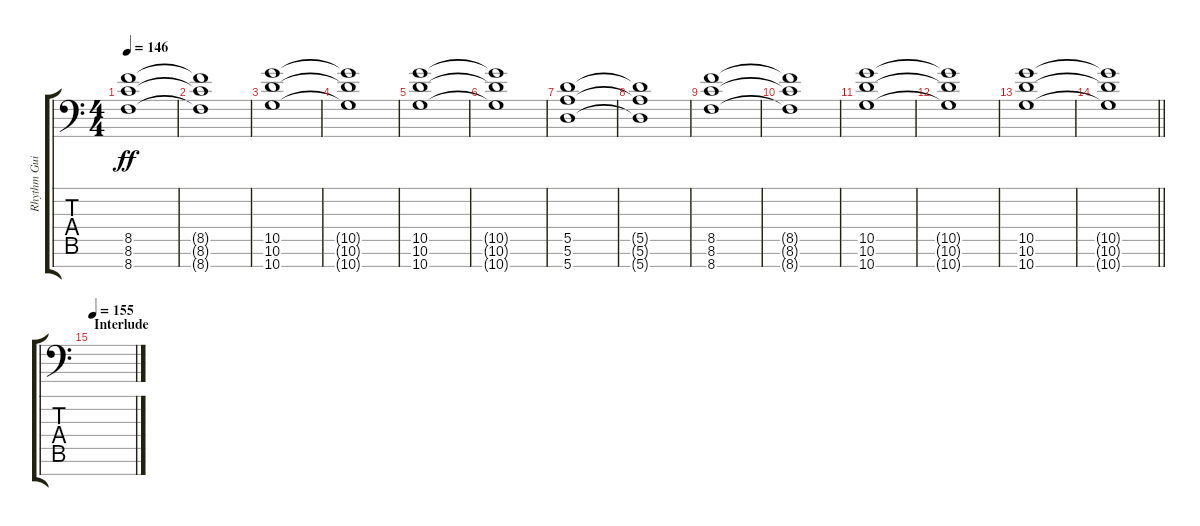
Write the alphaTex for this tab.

\track ("Rhythm Guitar" "Rhythm Gui") {instrument distortionguitar}
\staff {score tabs}
\tuning (E4 B3 G3 D3 A2 E2 A1) {hide}
\ts (4 4)
\tempo 146
\clef f4
\ks c
(8.5 8.6 8.7).1{dy ff} |
(8.5{t} 8.6{t} 8.7{t}).1 |
(10.5 10.6 10.7).1 |
(10.5{t} 10.6{t} 10.7{t}).1 |
(10.5 10.6 10.7).1 |
(10.5{t} 10.6{t} 10.7{t}).1 |
(5.5 5.6 5.7).1 |
(5.5{t} 5.6{t} 5.7{t}).1 |
(8.5 8.6 8.7).1 |
(8.5{t} 8.6{t} 8.7{t}).1 |
(10.5 10.6 10.7).1 |
(10.5{t} 10.6{t} 10.7{t}).1 |
(10.5 10.6 10.7).1 |
\barLineRight lightlight
(10.5{t} 10.6{t} 10.7{t}).1 |
\section ("" "Interlude")
\tempo 155
